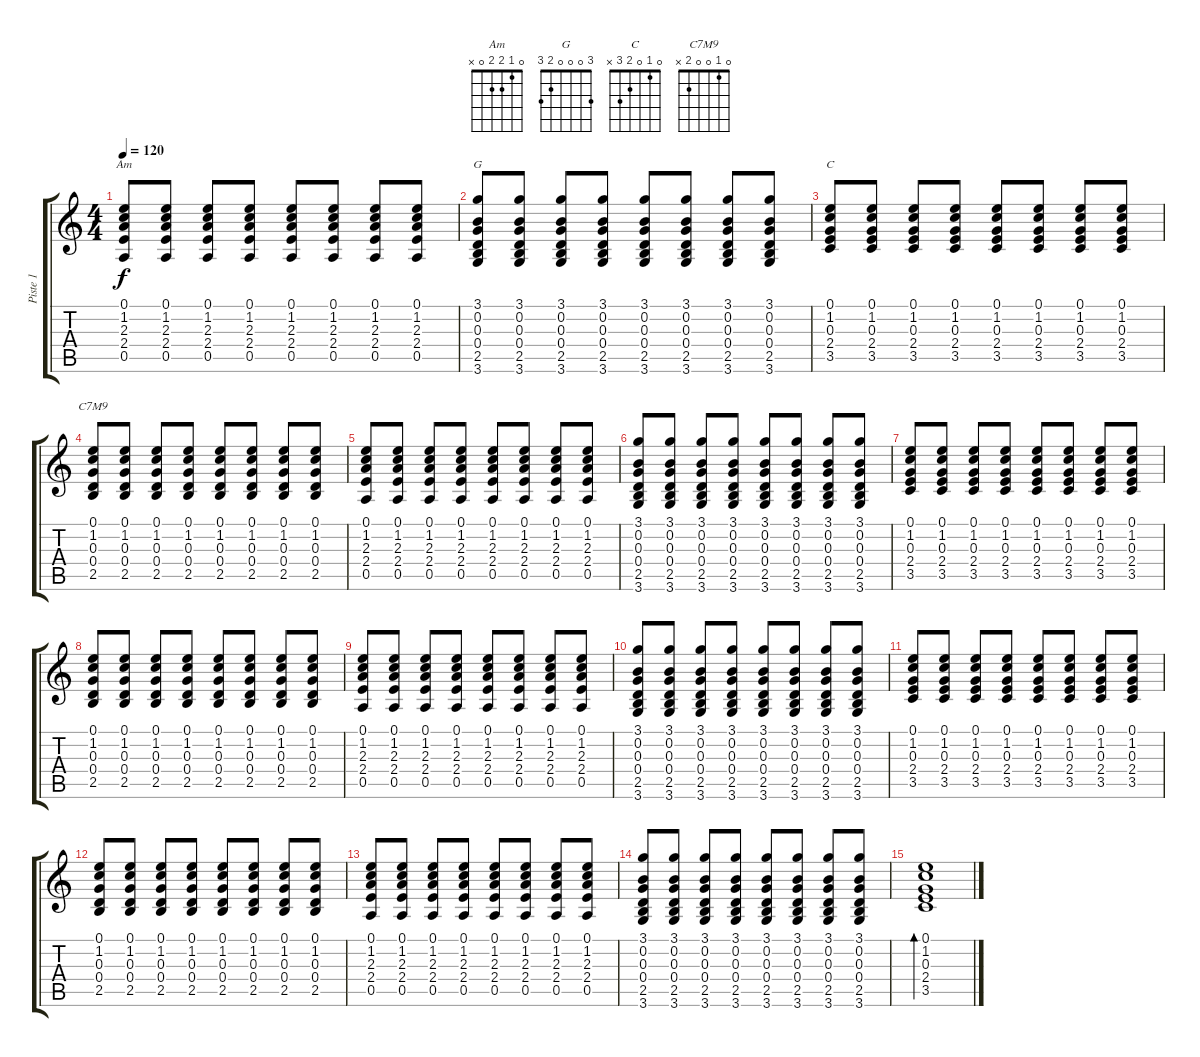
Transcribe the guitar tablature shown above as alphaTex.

\track ("Piste 1" "Piste 1") {instrument acousticguitarsteel}
\staff {score tabs}
\tuning (E4 B3 G3 D3 A2 E2) {hide}
\chord ("Am" 0 1 2 2 0 x)
\chord ("G" 3 0 0 0 2 3)
\chord ("C" 0 1 0 2 3 x)
\chord ("C7M9" 0 1 0 0 2 x)
\ts (4 4)
\tempo 120
\clef g2
\ks c
(0.1 1.2 2.3 2.4 0.5).8{ch "Am" dy f} (0.1 1.2 2.3 2.4 0.5).8 (0.1 1.2 2.3 2.4 0.5).8 (0.1 1.2 2.3 2.4 0.5).8 (0.1 1.2 2.3 2.4 0.5).8 (0.1 1.2 2.3 2.4 0.5).8 (0.1 1.2 2.3 2.4 0.5).8 (0.1 1.2 2.3 2.4 0.5).8 |
(3.1 0.2 0.3 0.4 2.5 3.6).8{ch "G"} (3.1 0.2 0.3 0.4 2.5 3.6).8 (3.1 0.2 0.3 0.4 2.5 3.6).8 (3.1 0.2 0.3 0.4 2.5 3.6).8 (3.1 0.2 0.3 0.4 2.5 3.6).8 (3.1 0.2 0.3 0.4 2.5 3.6).8 (3.1 0.2 0.3 0.4 2.5 3.6).8 (3.1 0.2 0.3 0.4 2.5 3.6).8 |
(0.1 1.2 0.3 2.4 3.5).8{ch "C"} (0.1 1.2 0.3 2.4 3.5).8 (0.1 1.2 0.3 2.4 3.5).8 (0.1 1.2 0.3 2.4 3.5).8 (0.1 1.2 0.3 2.4 3.5).8 (0.1 1.2 0.3 2.4 3.5).8 (0.1 1.2 0.3 2.4 3.5).8 (0.1 1.2 0.3 2.4 3.5).8 |
(0.1 1.2 0.3 0.4 2.5).8{ch "C7M9"} (0.1 1.2 0.3 0.4 2.5).8 (0.1 1.2 0.3 0.4 2.5).8 (0.1 1.2 0.3 0.4 2.5).8 (0.1 1.2 0.3 0.4 2.5).8 (0.1 1.2 0.3 0.4 2.5).8 (0.1 1.2 0.3 0.4 2.5).8 (0.1 1.2 0.3 0.4 2.5).8 |
(0.1 1.2 2.3 2.4 0.5).8 (0.1 1.2 2.3 2.4 0.5).8 (0.1 1.2 2.3 2.4 0.5).8 (0.1 1.2 2.3 2.4 0.5).8 (0.1 1.2 2.3 2.4 0.5).8 (0.1 1.2 2.3 2.4 0.5).8 (0.1 1.2 2.3 2.4 0.5).8 (0.1 1.2 2.3 2.4 0.5).8 |
(3.1 0.2 0.3 0.4 2.5 3.6).8 (3.1 0.2 0.3 0.4 2.5 3.6).8 (3.1 0.2 0.3 0.4 2.5 3.6).8 (3.1 0.2 0.3 0.4 2.5 3.6).8 (3.1 0.2 0.3 0.4 2.5 3.6).8 (3.1 0.2 0.3 0.4 2.5 3.6).8 (3.1 0.2 0.3 0.4 2.5 3.6).8 (3.1 0.2 0.3 0.4 2.5 3.6).8 |
(0.1 1.2 0.3 2.4 3.5).8 (0.1 1.2 0.3 2.4 3.5).8 (0.1 1.2 0.3 2.4 3.5).8 (0.1 1.2 0.3 2.4 3.5).8 (0.1 1.2 0.3 2.4 3.5).8 (0.1 1.2 0.3 2.4 3.5).8 (0.1 1.2 0.3 2.4 3.5).8 (0.1 1.2 0.3 2.4 3.5).8 |
(0.1 1.2 0.3 0.4 2.5).8 (0.1 1.2 0.3 0.4 2.5).8 (0.1 1.2 0.3 0.4 2.5).8 (0.1 1.2 0.3 0.4 2.5).8 (0.1 1.2 0.3 0.4 2.5).8 (0.1 1.2 0.3 0.4 2.5).8 (0.1 1.2 0.3 0.4 2.5).8 (0.1 1.2 0.3 0.4 2.5).8 |
(0.1 1.2 2.3 2.4 0.5).8 (0.1 1.2 2.3 2.4 0.5).8 (0.1 1.2 2.3 2.4 0.5).8 (0.1 1.2 2.3 2.4 0.5).8 (0.1 1.2 2.3 2.4 0.5).8 (0.1 1.2 2.3 2.4 0.5).8 (0.1 1.2 2.3 2.4 0.5).8 (0.1 1.2 2.3 2.4 0.5).8 |
(3.1 0.2 0.3 0.4 2.5 3.6).8 (3.1 0.2 0.3 0.4 2.5 3.6).8 (3.1 0.2 0.3 0.4 2.5 3.6).8 (3.1 0.2 0.3 0.4 2.5 3.6).8 (3.1 0.2 0.3 0.4 2.5 3.6).8 (3.1 0.2 0.3 0.4 2.5 3.6).8 (3.1 0.2 0.3 0.4 2.5 3.6).8 (3.1 0.2 0.3 0.4 2.5 3.6).8 |
(0.1 1.2 0.3 2.4 3.5).8 (0.1 1.2 0.3 2.4 3.5).8 (0.1 1.2 0.3 2.4 3.5).8 (0.1 1.2 0.3 2.4 3.5).8 (0.1 1.2 0.3 2.4 3.5).8 (0.1 1.2 0.3 2.4 3.5).8 (0.1 1.2 0.3 2.4 3.5).8 (0.1 1.2 0.3 2.4 3.5).8 |
(0.1 1.2 0.3 0.4 2.5).8 (0.1 1.2 0.3 0.4 2.5).8 (0.1 1.2 0.3 0.4 2.5).8 (0.1 1.2 0.3 0.4 2.5).8 (0.1 1.2 0.3 0.4 2.5).8 (0.1 1.2 0.3 0.4 2.5).8 (0.1 1.2 0.3 0.4 2.5).8 (0.1 1.2 0.3 0.4 2.5).8 |
(0.1 1.2 2.3 2.4 0.5).8 (0.1 1.2 2.3 2.4 0.5).8 (0.1 1.2 2.3 2.4 0.5).8 (0.1 1.2 2.3 2.4 0.5).8 (0.1 1.2 2.3 2.4 0.5).8 (0.1 1.2 2.3 2.4 0.5).8 (0.1 1.2 2.3 2.4 0.5).8 (0.1 1.2 2.3 2.4 0.5).8 |
(3.1 0.2 0.3 0.4 2.5 3.6).8 (3.1 0.2 0.3 0.4 2.5 3.6).8 (3.1 0.2 0.3 0.4 2.5 3.6).8 (3.1 0.2 0.3 0.4 2.5 3.6).8 (3.1 0.2 0.3 0.4 2.5 3.6).8 (3.1 0.2 0.3 0.4 2.5 3.6).8 (3.1 0.2 0.3 0.4 2.5 3.6).8 (3.1 0.2 0.3 0.4 2.5 3.6).8 |
(0.1 1.2 0.3 2.4 3.5).1{bd 480}
